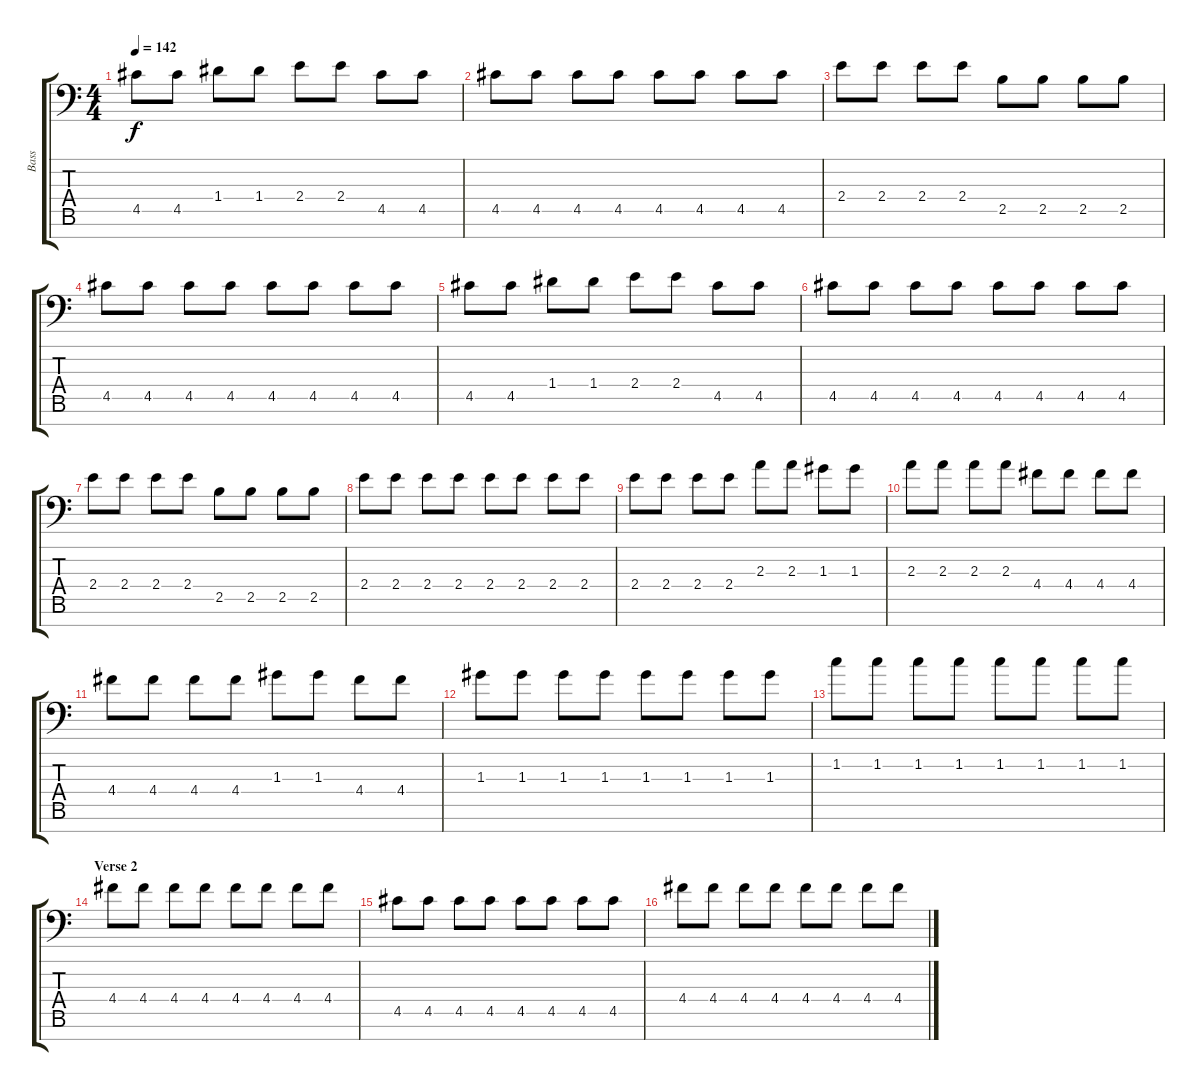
\track ("Bass" "Bass") {instrument electricbassfinger}
\staff {score tabs}
\tuning (E4 B3 G3 D3 A2 E2 C-1) {hide}
\ts (4 4)
\tempo 142
\clef f4
\ks c
4.5.8{dy f} 4.5.8 1.4.8 1.4.8 2.4.8 2.4.8 4.5.8 4.5.8 |
4.5.8 4.5.8 4.5.8 4.5.8 4.5.8 4.5.8 4.5.8 4.5.8 |
2.4.8 2.4.8 2.4.8 2.4.8 2.5.8 2.5.8 2.5.8 2.5.8 |
4.5.8 4.5.8 4.5.8 4.5.8 4.5.8 4.5.8 4.5.8 4.5.8 |
4.5.8 4.5.8 1.4.8 1.4.8 2.4.8 2.4.8 4.5.8 4.5.8 |
4.5.8 4.5.8 4.5.8 4.5.8 4.5.8 4.5.8 4.5.8 4.5.8 |
2.4.8 2.4.8 2.4.8 2.4.8 2.5.8 2.5.8 2.5.8 2.5.8 |
2.4.8 2.4.8 2.4.8 2.4.8 2.4.8 2.4.8 2.4.8 2.4.8 |
2.4.8 2.4.8 2.4.8 2.4.8 2.3.8 2.3.8 1.3.8 1.3.8 |
2.3.8 2.3.8 2.3.8 2.3.8 4.4.8 4.4.8 4.4.8 4.4.8 |
4.4.8 4.4.8 4.4.8 4.4.8 1.3.8 1.3.8 4.4.8 4.4.8 |
1.3.8 1.3.8 1.3.8 1.3.8 1.3.8 1.3.8 1.3.8 1.3.8 |
1.2.8 1.2.8 1.2.8 1.2.8 1.2.8 1.2.8 1.2.8 1.2.8 |
\section ("" "Verse 2")
4.4.8 4.4.8 4.4.8 4.4.8 4.4.8 4.4.8 4.4.8 4.4.8 |
4.5.8 4.5.8 4.5.8 4.5.8 4.5.8 4.5.8 4.5.8 4.5.8 |
4.4.8 4.4.8 4.4.8 4.4.8 4.4.8 4.4.8 4.4.8 4.4.8
